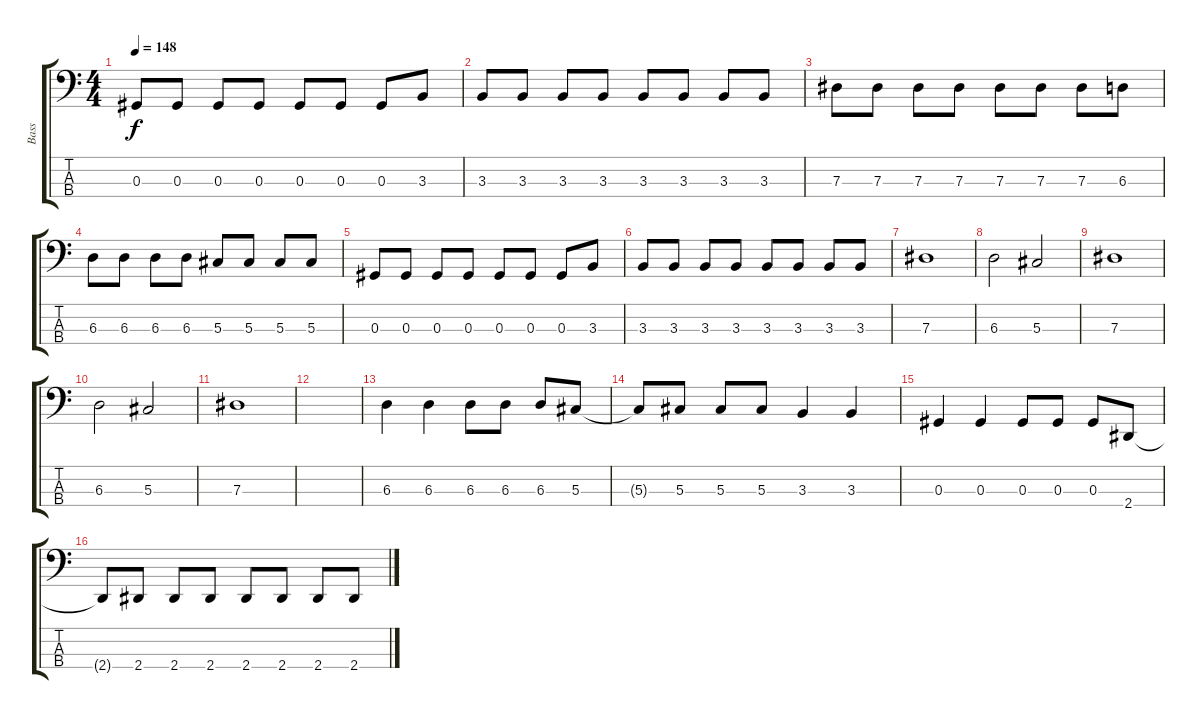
\track ("Bass" "Bass") {instrument electricbasspick}
\staff {score tabs}
\tuning (Gb2 Db2 Ab1 Db1) {hide}
\ts (4 4)
\tempo 148
\clef f4
\ks c
0.3.8{dy f} 0.3.8 0.3.8 0.3.8 0.3.8 0.3.8 0.3.8 3.3.8 |
3.3.8 3.3.8 3.3.8 3.3.8 3.3.8 3.3.8 3.3.8 3.3.8 |
7.3.8 7.3.8 7.3.8 7.3.8 7.3.8 7.3.8 7.3.8 6.3.8 |
6.3.8 6.3.8 6.3.8 6.3.8 5.3.8 5.3.8 5.3.8 5.3.8 |
0.3.8 0.3.8 0.3.8 0.3.8 0.3.8 0.3.8 0.3.8 3.3.8 |
3.3.8 3.3.8 3.3.8 3.3.8 3.3.8 3.3.8 3.3.8 3.3.8 |
7.3.1 |
6.3.2 5.3.2 |
7.3.1 |
6.3.2 5.3.2 |
7.3.1 |
|
6.3.4 6.3.4 6.3.8 6.3.8 6.3.8 5.3.8 |
5.3{t}.8 5.3.8 5.3.8 5.3.8 3.3.4 3.3.4 |
0.3.4 0.3.4 0.3.8 0.3.8 0.3.8 2.4.8 |
2.4{t}.8 2.4.8 2.4.8 2.4.8 2.4.8 2.4.8 2.4.8 2.4.8
